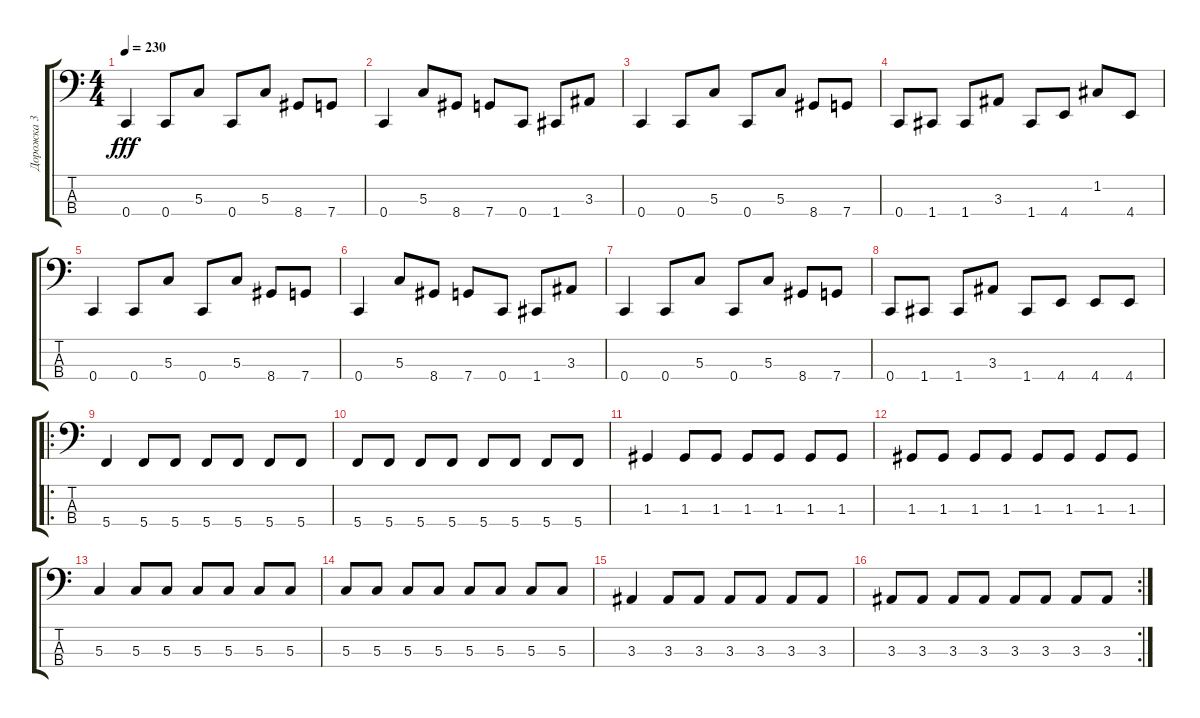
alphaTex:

\track ("Дорожка 3" "Дорожка 3") {instrument electricbassfinger}
\staff {score tabs}
\tuning (F2 C2 G1 C1) {hide}
\ts (4 4)
\tempo 230
\clef f4
\ks c
0.4.4{dy fff} 0.4.8 5.3.8 0.4.8 5.3.8 8.4.8 7.4.8 |
0.4.4 5.3.8 8.4.8 7.4.8 0.4.8 1.4.8 3.3.8 |
0.4.4 0.4.8 5.3.8 0.4.8 5.3.8 8.4.8 7.4.8 |
0.4.8 1.4.8 1.4.8 3.3.8 1.4.8 4.4.8 1.2.8 4.4.8 |
0.4.4 0.4.8 5.3.8 0.4.8 5.3.8 8.4.8 7.4.8 |
0.4.4 5.3.8 8.4.8 7.4.8 0.4.8 1.4.8 3.3.8 |
0.4.4 0.4.8 5.3.8 0.4.8 5.3.8 8.4.8 7.4.8 |
0.4.8 1.4.8 1.4.8 3.3.8 1.4.8 4.4.8 4.4.8 4.4.8 |
\ro
5.4.4 5.4.8 5.4.8 5.4.8 5.4.8 5.4.8 5.4.8 |
5.4.8 5.4.8 5.4.8 5.4.8 5.4.8 5.4.8 5.4.8 5.4.8 |
1.3.4 1.3.8 1.3.8 1.3.8 1.3.8 1.3.8 1.3.8 |
1.3.8 1.3.8 1.3.8 1.3.8 1.3.8 1.3.8 1.3.8 1.3.8 |
5.3.4 5.3.8 5.3.8 5.3.8 5.3.8 5.3.8 5.3.8 |
5.3.8 5.3.8 5.3.8 5.3.8 5.3.8 5.3.8 5.3.8 5.3.8 |
3.3.4 3.3.8 3.3.8 3.3.8 3.3.8 3.3.8 3.3.8 |
\rc 2
3.3.8 3.3.8 3.3.8 3.3.8 3.3.8 3.3.8 3.3.8 3.3.8
